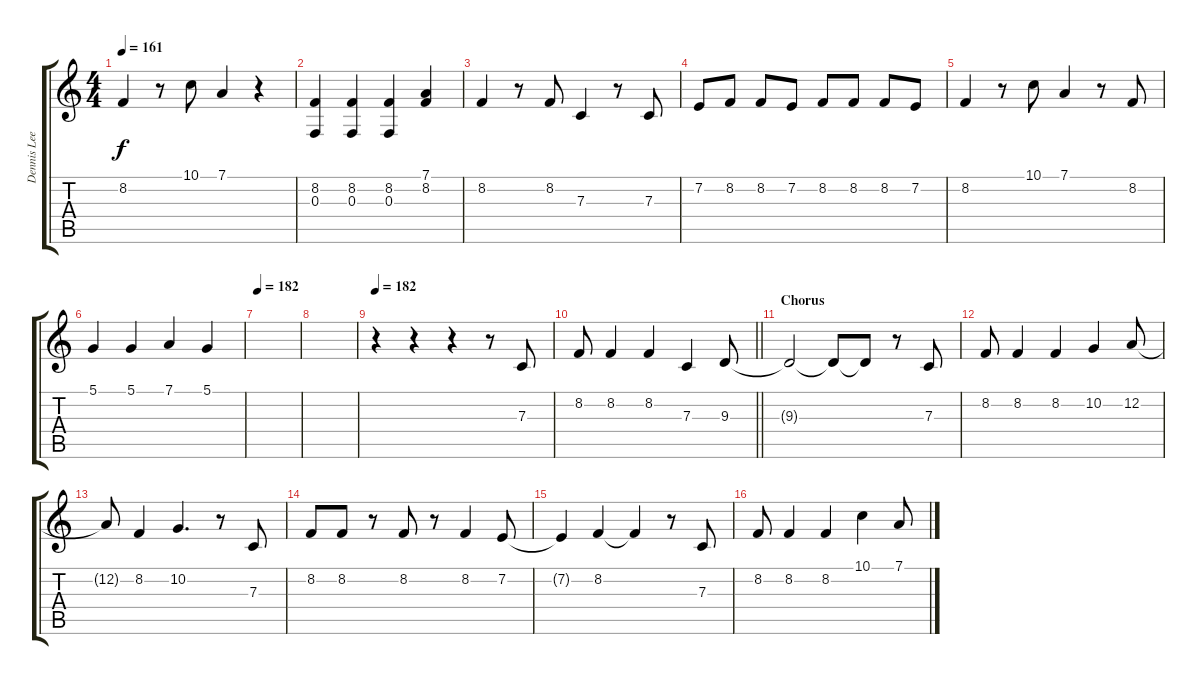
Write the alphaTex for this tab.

\track ("Dennis Lee - Vocals" "Dennis Lee") {instrument altosax}
\staff {score tabs}
\tuning (D4 A3 F3 C3 G2 D2) {hide}
\ts (4 4)
\tempo 161
\clef g2
\ks c
8.2.4{dy f} r.8 10.1.8 7.1.4 r.4 |
(8.2 0.3).4 (8.2 0.3).4 (8.2 0.3).4 (7.1 8.2).4 |
8.2.4 r.8 8.2.8 7.3.4 r.8 7.3.8 |
7.2.8 8.2.8 8.2.8 7.2.8 8.2.8 8.2.8 8.2.8 7.2.8 |
8.2.4 r.8 10.1.8 7.1.4 r.8 8.2.8 |
5.1.4 5.1.4 7.1.4 5.1.4 |
\tempo 182
|
|
\tempo 182
r.4 r.4 r.4 r.8 7.3.8 |
\barLineRight lightlight
8.2.8 8.2.4 8.2.4 7.3.4 9.3.8 |
\section ("" "Chorus")
9.3{t}.2 9.3{t}.8 9.3{t}.8 r.8 7.3.8 |
8.2.8 8.2.4 8.2.4 10.2.4 12.2.8 |
12.2{t}.8 8.2.4 10.2.4{d} r.8 7.3.8 |
8.2.8 8.2.8 r.8 8.2.8 r.8 8.2.4 7.2.8 |
7.2{t}.4 8.2.4 8.2{t}.4 r.8 7.3.8 |
8.2.8 8.2.4 8.2.4 10.1.4 7.1.8
